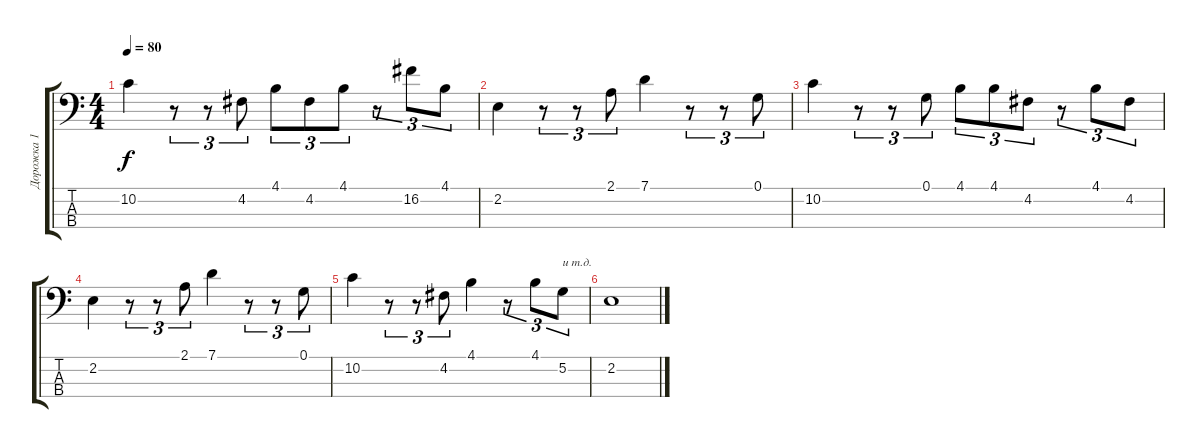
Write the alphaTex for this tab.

\track ("Дорожка 1" "Дорожка 1") {instrument electricbassfinger}
\staff {score tabs}
\tuning (G2 D2 A1 E1) {hide}
\ts (4 4)
\tempo 80
\clef f4
\ks c
10.2.4{dy f} r.8{tu (3 2)} r.8{tu (3 2)} 4.2.8{tu (3 2)} 4.1.8{tu (3 2)} 4.2.8{tu (3 2)} 4.1.8{tu (3 2)} r.8{tu (3 2)} 16.2.8{tu (3 2)} 4.1.8{tu (3 2)} |
2.2.4 r.8{tu (3 2)} r.8{tu (3 2)} 2.1.8{tu (3 2)} 7.1.4 r.8{tu (3 2)} r.8{tu (3 2)} 0.1.8{tu (3 2)} |
10.2.4 r.8{tu (3 2)} r.8{tu (3 2)} 0.1.8{tu (3 2)} 4.1.8{tu (3 2)} 4.1.8{tu (3 2)} 4.2.8{tu (3 2)} r.8{tu (3 2)} 4.1.8{tu (3 2)} 4.2.8{tu (3 2)} |
2.2.4 r.8{tu (3 2)} r.8{tu (3 2)} 2.1.8{tu (3 2)} 7.1.4 r.8{tu (3 2)} r.8{tu (3 2)} 0.1.8{tu (3 2)} |
10.2.4 r.8{tu (3 2)} r.8{tu (3 2)} 4.2.8{tu (3 2)} 4.1.4 r.8{tu (3 2)} 4.1.8{tu (3 2)} 5.2.8{tu (3 2) txt "и т.д."} |
2.2.1
